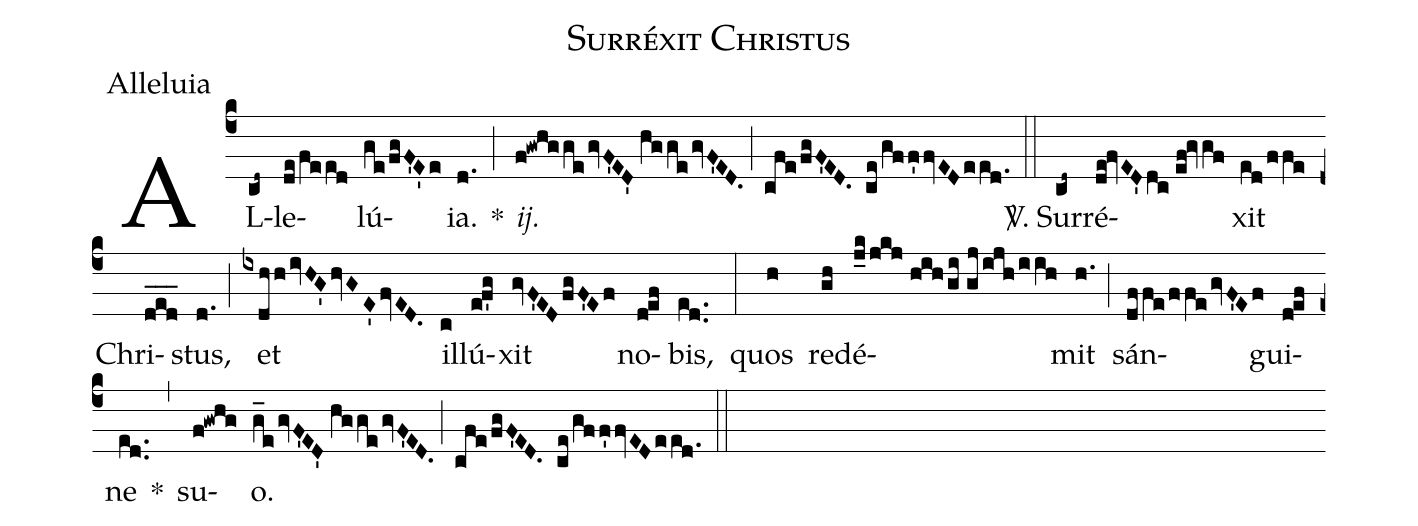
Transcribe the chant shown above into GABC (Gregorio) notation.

name:Surréxit Christus;
office-part:Alleluia;
%%
(c4) AL(cd~)le(de/feed)lú(ge/fgF'E'e)ia.(d.) *(;) <i>ij.</i>(f!gwhggegvF'ED'//hggegvF'ED.;cfe/fgF'ED. ce/gff'fvEDeed.) (::)

<sp>V/</sp>. Sur(cd~)ré(de!fvED'dc//ef!gvgf)xit(ed/ffe) Chri(ded___)stus,(d.) (;) et(ixdhhivHG'hvGE'fvED.) il(c)lú(e!f'g)xit(gvF'EDfgF'Ef) no(d!ef)bis,(ed..) (:)
quos(h) red(gh)é(j_k/jkj//hih/gi//gj/ijh/iih)mit(h.) (;) sán(dffe/ffegvF'Ef)gui(d!ef)ne(ed..) *(,) su(f!gwhg)o.(g_egvF'ED'//hggegvF'ED.;cfe/fgF'ED. ce/gff'fvEDeed.) (::)
